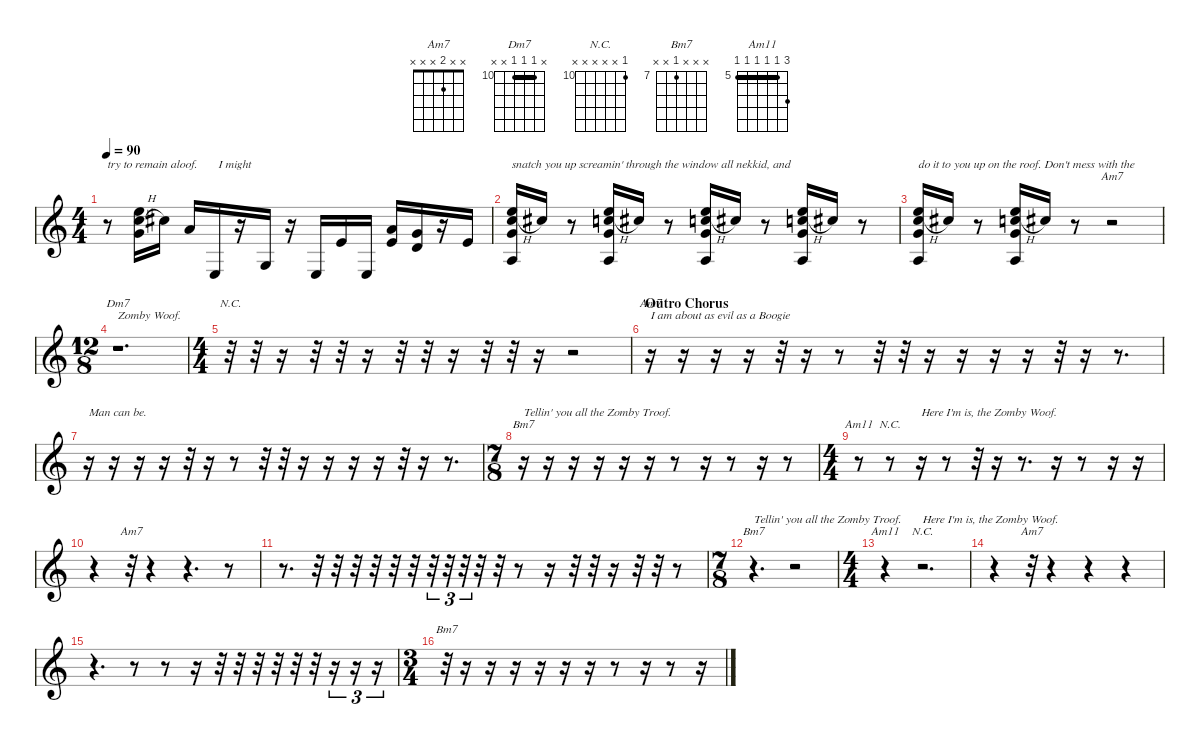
\defaultSystemsLayout 4
\hideDynamics
\bracketExtendMode nobrackets
\singleTrackTrackNamePolicy hidden
\multiTrackTrackNamePolicy hidden
\otherSystemsTrackNameOrientation horizontal
\track ("Clavinet" "Clavinet") {instrument overdrivenguitar}
\staff {score}
\tuning (E4 B3 G3 D3 A2 E2)
\chord ("Am7" x x x x x x)
\chord ("Dm7" x 10 10 10 x x) {firstfret 10 barre (10 10)}
\chord ("N.C." x x x x x x)
\chord ("N.C." 10 x x x x x) {firstfret 10}
\chord ("Am7" x x 14 x x x) {firstfret 14}
\chord ("Bm7" 7 x x x x x) {firstfret 7}
\chord ("Am11" 8 8 7 x x x) {firstfret 7 barre 8}
\chord ("Am7" 5 x x x x x)
\chord ("Bm7" 2 3 2 4 2 x) {barre (2 2)}
\chord ("Am11" 7 5 5 5 5 5) {firstfret 5 barre (5 5 5 5)}
\chord ("Am7" x x 2 x x x)
\chord ("Bm7" x x x 7 x x) {firstfret 7}
\ts (4 4)
\tempo 90
\clef g2
\ks c
r.8{txt "try to remain aloof.       I might" dy mf beam Down} (5.4 5.3{h} 5.2).16{beam Down} 6.3{acc #}.16{beam Down} 7.4.16{beam Up} 0.6.16{beam Up} r.16{beam Up} 3.6.16{beam Up} r.16{beam Up} 0.6.16{beam Up} 7.5.16{beam Up} 0.6.16{beam Up} (7.5 7.4).16{beam Up} (5.4 5.5).16{beam Up} r.16{beam Up} 7.5.16{beam Up} |
(5.2 5.3{h} 5.4 0.5).16{txt "snatch you up screamin' through the window all nekkid, and" beam Up} 6.3{acc #}.16{beam Up} r.8{beam Up} (5.2 5.3{h} 5.4 0.5).16{beam Up} 6.3{acc #}.16{beam Up} r.8{beam Up} (5.2 5.3{h} 5.4 0.5).16{beam Up} 6.3{acc #}.16{beam Up} r.8{beam Up} (5.2 5.3{h} 5.4 0.5).16{beam Up} 6.3{acc #}.16{beam Up} r.8{beam Up} |
(5.2 5.3{h} 5.4 0.5).16{txt "do it to you up on the roof. Don't mess with the" beam Up} 6.3{acc #}.16{beam Up} r.8{beam Up} (5.2 5.3{h} 5.4 0.5).16{beam Up} 6.3{acc #}.16{beam Up} r.8{beam Up} r.2{ch "Am7" beam Up} |
\ts (12 8)
\beaming (8 3 3 3 3)
r.1{d ch "Dm7" txt "Zomby Woof." beam Down} |
\ts (4 4)
\beaming (8 2 2 2 2)
r.32{ch "N.C." beam Down} r.32{beam Down} r.16{beam Down} r.32{beam Down} r.32{beam Down} r.16{beam Down} r.32{beam Down} r.32{beam Down} r.16{beam Down} r.32{beam Down} r.32{beam Down} r.16{beam Down} r.2{beam Down} |
\section ("" "Outro Chorus")
r.16{ch "Am7" txt "I am about as evil as a Boogie" beam Down} r.16{beam Down} r.16{beam Down} r.16{beam Down} r.32{beam Down} r.16{beam Down} r.8{beam Down} r.32{beam Down} r.32{beam Down} r.16{beam Down} r.16{beam Down} r.16{beam Down} r.16{beam Down} r.32{beam Down} r.16{beam Down} r.8{d beam Down} |
r.16{txt "Man can be." beam Down} r.16{beam Down} r.16{beam Down} r.16{beam Down} r.32{beam Down} r.16{beam Down} r.8{beam Down} r.32{beam Down} r.32{beam Down} r.16{beam Down} r.16{beam Down} r.16{beam Down} r.16{beam Down} r.32{beam Down} r.16{beam Down} r.8{d beam Down} |
\ts (7 8)
\beaming (8 3 2 2)
r.16{ch "Bm7" txt "Tellin' you all the Zomby Troof." beam Down} r.16{beam Down} r.16{beam Down} r.16{beam Down beam split} r.16{beam Down} r.16{beam Down beam merge} r.8{beam Down beam split} r.16{beam Down} r.8{beam Down beam merge} r.16{beam Down beam split} r.8{beam Down} |
\ts (4 4)
\beaming (8 2 2 2 2)
r.8{ch "Am11" beam Down} r.8{ch "N.C." beam Down} r.16{txt "Here I'm is, the Zomby Woof." beam Down} r.8{beam Down} r.32{beam Down} r.16{beam Down} r.8{d beam Down} r.16{beam Down} r.8{beam Down} r.16{beam Down} r.16{beam Down} |
r.4{beam Down} r.32{ch "Am7" beam Down} r.4{beam Down} r.4{d beam Down} r.8{beam Down} |
r.8{d beam Down} r.32{beam Down} r.32{beam Down} r.32{beam Down} r.32{beam Down} r.32{beam Down} r.32{beam Down} r.32{tu (3 2) beam Down} r.32{tu (3 2) beam Down} r.32{tu (3 2) beam Down} r.32{beam Down} r.32{beam Down} r.8{beam Down} r.16{beam Down} r.32{beam Down} r.32{beam Down} r.16{beam Down} r.32{beam Down} r.32{beam Down} r.8{beam Down} |
\ts (7 8)
\beaming (8 3 2 2)
r.4{d ch "Bm7" txt "Tellin' you all the Zomby Troof." beam Down} r.2{beam Down} |
\ts (4 4)
\beaming (8 2 2 2 2)
r.4{ch "Am11" beam Down} r.2{d ch "N.C." txt "Here I'm is, the Zomby Woof." beam Down} |
r.4{beam Down} r.32{ch "Am7" beam Down} r.4{beam Down} r.4{beam Down} r.4{beam Down} |
r.4{d beam Down} r.8{beam Down} r.8{beam Down} r.16{beam Down} r.32{beam Down} r.32{beam Down beam split} r.32{beam Down} r.32{beam Down} r.32{beam Down} r.32{beam Down} r.16{tu (3 2) beam Down} r.16{tu (3 2) beam Down} r.16{tu (3 2) beam Down} |
\ts (3 4)
\beaming (8 2 2 2)
r.32{ch "Bm7" beam Down} r.16{beam Down} r.16{beam Down} r.16{beam Down} r.16{beam Down} r.16{beam Down} r.16{beam Down} r.8{beam Down} r.16{beam Down} r.8{beam Down} r.16{beam Down}
